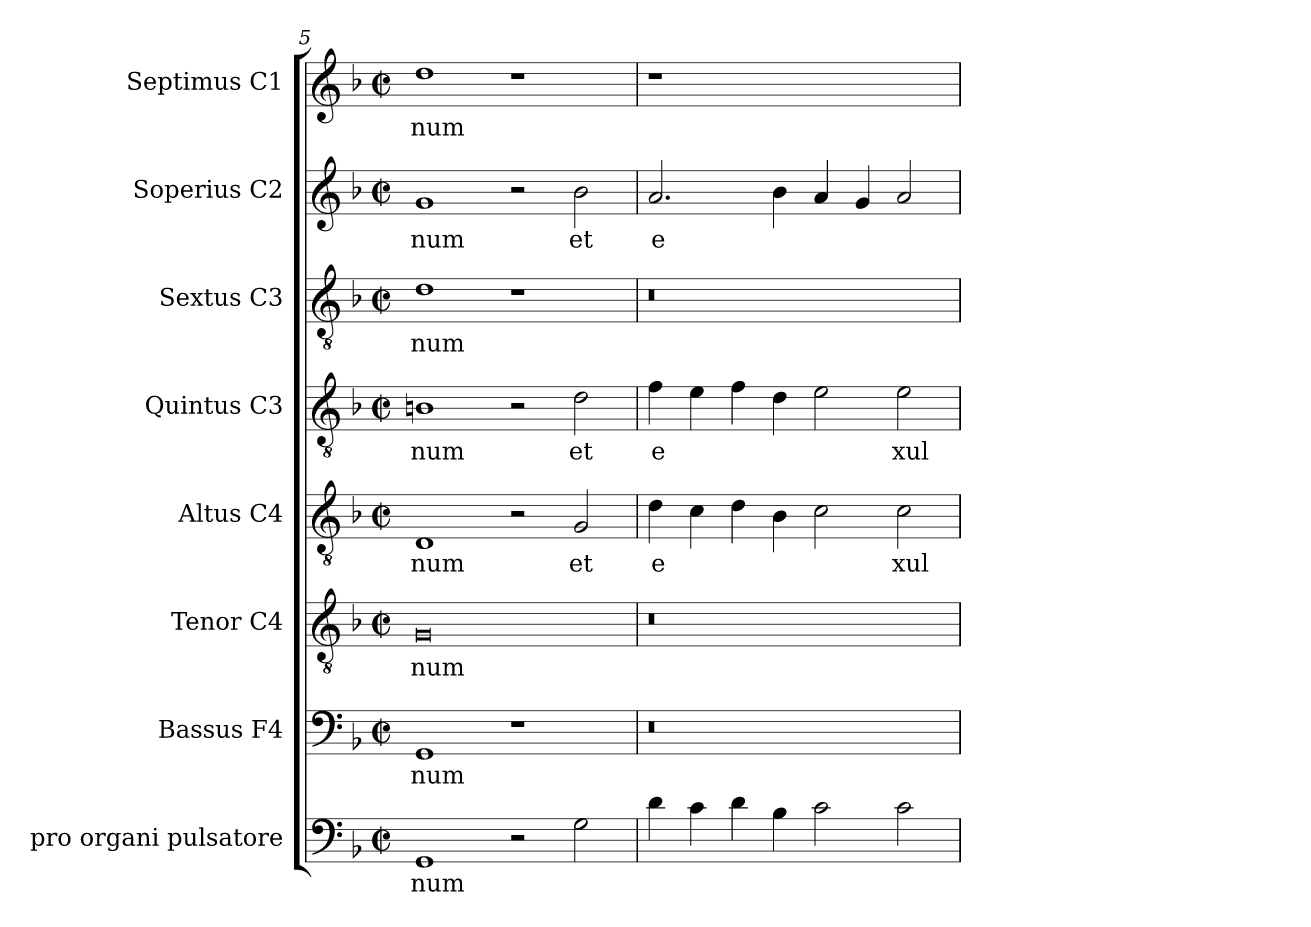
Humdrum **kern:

**kern	**text	**kern	**text	**kern	**text	**kern	**text	**kern	**text	**kern	**text	**kern	**text	**kern	**text
*part8	*part8	*part7	*part7	*part6	*part6	*part5	*part5	*part4	*part4	*part3	*part3	*part2	*part2	*part1	*part1
*staff8	*staff8	*staff7	*staff7	*staff6	*staff6	*staff5	*staff5	*staff4	*staff4	*staff3	*staff3	*staff2	*staff2	*staff1	*staff1
*I"pro organi  pulsatore	*	*I"Bassus  F4	*	*I"Tenor  C4	*	*I"Altus  C4	*	*I"Quintus  C3	*	*I"Sextus  C3	*	*I"Soperius  C2	*	*I"Septimus  C1	*
!!LO:PB:g=z
*clefF4	*	*clefF4	*	*clefGv2	*	*clefGv2	*	*clefGv2	*	*clefGv2	*	*clefG2	*	*clefG2	*
*k[b-]	*	*k[b-]	*	*k[b-]	*	*k[b-]	*	*k[b-]	*	*k[b-]	*	*k[b-]	*	*k[b-]	*
*F:	*	*F:	*	*F:	*	*F:	*	*F:	*	*F:	*	*F:	*	*F:	*
*M2/2	*	*M2/2	*	*M2/2	*	*M2/2	*	*M2/2	*	*M2/2	*	*M2/2	*	*M2/2	*
*met(c|)	*	*met(c|)	*	*met(c|)	*	*met(c|)	*	*met(c|)	*	*met(c|)	*	*met(c|)	*	*met(c|)	*
=5	=5	=5	=5	=5	=5	=5	=5	=5	=5	=5	=5	=5	=5	=5	=5
!	!LO:LY:a:cj	!	!LO:LY:b:cj	!	!LO:LY:b:cj	!	!LO:LY:b:cj	!	!LO:LY:b:cj	!	!LO:LY:b:cj	!	!LO:LY:b:cj	!	!LO:LY:b:cj
1GG	-num	1GG	-num	0G	-num	1D	-num	1Bn	-num	1d	-num	1g	-num	1dd	-num
2r	.	1r	.	.	.	2r	.	2r	.	1r	.	2r	.	1r	.
!	!LO:LY:a:cj	!	!	!	!	!	!LO:LY:b:cj	!	!LO:LY:b:cj	!	!	!	!LO:LY:b:cj	!	!
2G\	.	.	.	.	.	2G/	et	2d\	et	.	.	2b-\	et	.	.
=6	=6	=6	=6	=6	=6	=6	=6	=6	=6	=6	=6	=6	=6	=6	=6
!	!LO:LY:a:cj	!	!	!	!	!	!LO:LY:b:cj	!	!LO:LY:b:cj	!	!	!	!LO:LY:b:cj	!	!
4d\	.	0r	.	0r	.	4d\	e-	4f\	e-	0r	.	2.a/	e-	1r	.
!	!LO:LY:a:cj	!	!	!	!	!	!LO:LY:b:cj	!	!LO:LY:b:cj	!	!	!	!	!	!
4c\	.	.	.	.	.	4c\	--	4e\	--	.	.	.	.	.	.
!	!LO:LY:a:cj	!	!	!	!	!	!LO:LY:b:cj	!	!LO:LY:b:cj	!	!	!	!	!	!
4d\	.	.	.	.	.	4d\	--	4f\	--	.	.	.	.	.	.
!	!LO:LY:a:cj	!	!	!	!	!	!LO:LY:b:cj	!	!LO:LY:b:cj	!	!	!	!LO:LY:b:cj	!	!
4B-\	.	.	.	.	.	4B-\	--	4d\	--	.	.	4b-\	--	.	.
!	!LO:LY:a:cj	!	!	!	!	!	!LO:LY:b:cj	!	!LO:LY:b:cj	!	!	!	!LO:LY:b:cj	!	!
2c\	.	.	.	.	.	2c\	--	2e\	--	.	.	4a/	--	1ryy	.
!	!	!	!	!	!	!	!	!	!	!	!	!	!LO:LY:b:cj	!	!
.	.	.	.	.	.	.	.	.	.	.	.	4g/	--	.	.
!	!LO:LY:a:cj	!	!	!	!	!	!LO:LY:b:cj	!	!LO:LY:b:cj	!	!	!	!LO:LY:b:cj	!	!
2c\	.	.	.	.	.	2c\	-xul-	2e\	-xul-	.	.	2a/	--	.	.
=	=	=	=	=	=	=	=	=	=	=	=	=	=	=	=
*-	*-	*-	*-	*-	*-	*-	*-	*-	*-	*-	*-	*-	*-	*-	*-
